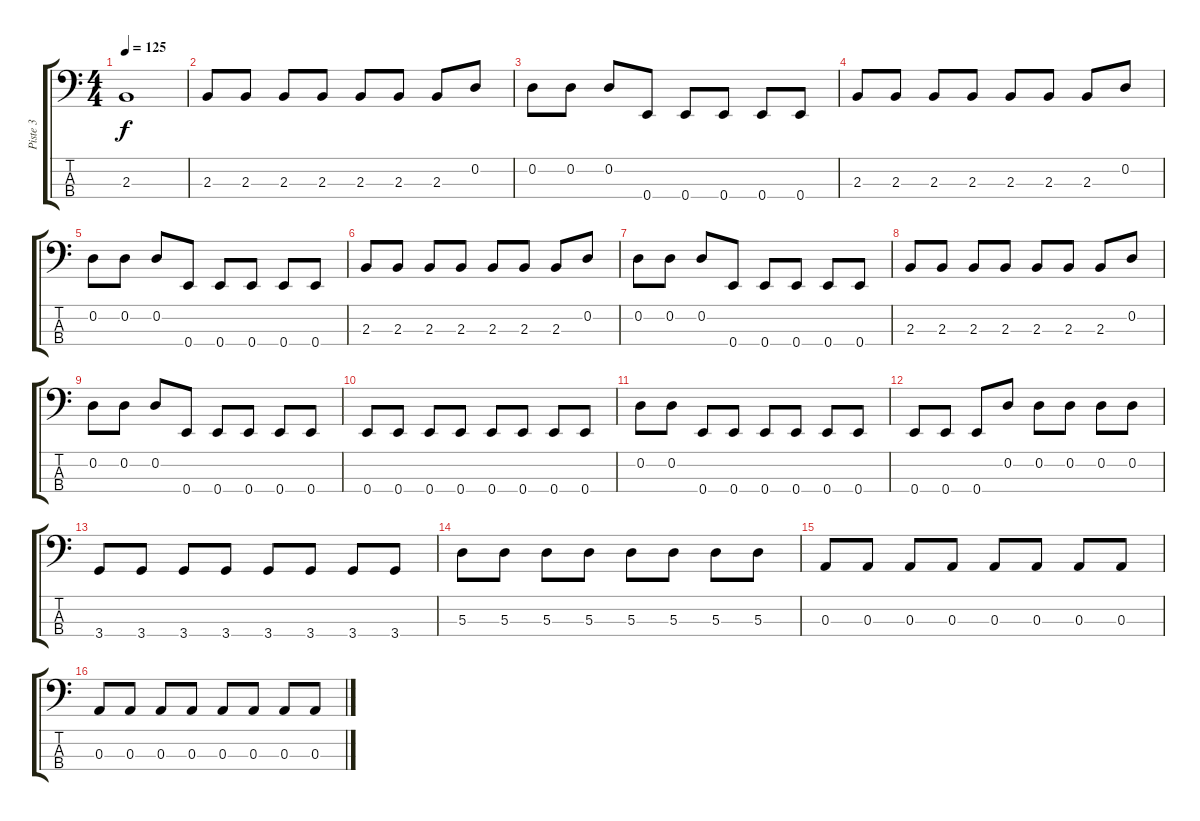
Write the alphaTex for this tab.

\track ("Piste 3" "Piste 3") {instrument electricbassfinger}
\staff {score tabs}
\tuning (G2 D2 A1 E1) {hide}
\ts (4 4)
\tempo 125
\clef f4
\ks c
2.3{t}.1{dy f} |
2.3.8 2.3.8 2.3.8 2.3.8 2.3.8 2.3.8 2.3.8 0.2.8 |
0.2.8 0.2.8 0.2.8 0.4.8 0.4.8 0.4.8 0.4.8 0.4.8 |
2.3.8 2.3.8 2.3.8 2.3.8 2.3.8 2.3.8 2.3.8 0.2.8 |
0.2.8 0.2.8 0.2.8 0.4.8 0.4.8 0.4.8 0.4.8 0.4.8 |
2.3.8 2.3.8 2.3.8 2.3.8 2.3.8 2.3.8 2.3.8 0.2.8 |
0.2.8 0.2.8 0.2.8 0.4.8 0.4.8 0.4.8 0.4.8 0.4.8 |
2.3.8 2.3.8 2.3.8 2.3.8 2.3.8 2.3.8 2.3.8 0.2.8 |
0.2.8 0.2.8 0.2.8 0.4.8 0.4.8 0.4.8 0.4.8 0.4.8 |
0.4.8 0.4.8 0.4.8 0.4.8 0.4.8 0.4.8 0.4.8 0.4.8 |
0.2.8 0.2.8 0.4.8 0.4.8 0.4.8 0.4.8 0.4.8 0.4.8 |
0.4.8 0.4.8 0.4.8 0.2.8 0.2.8 0.2.8 0.2.8 0.2.8 |
3.4.8 3.4.8 3.4.8 3.4.8 3.4.8 3.4.8 3.4.8 3.4.8 |
5.3.8 5.3.8 5.3.8 5.3.8 5.3.8 5.3.8 5.3.8 5.3.8 |
0.3.8 0.3.8 0.3.8 0.3.8 0.3.8 0.3.8 0.3.8 0.3.8 |
0.3.8 0.3.8 0.3.8 0.3.8 0.3.8 0.3.8 0.3.8 0.3.8
